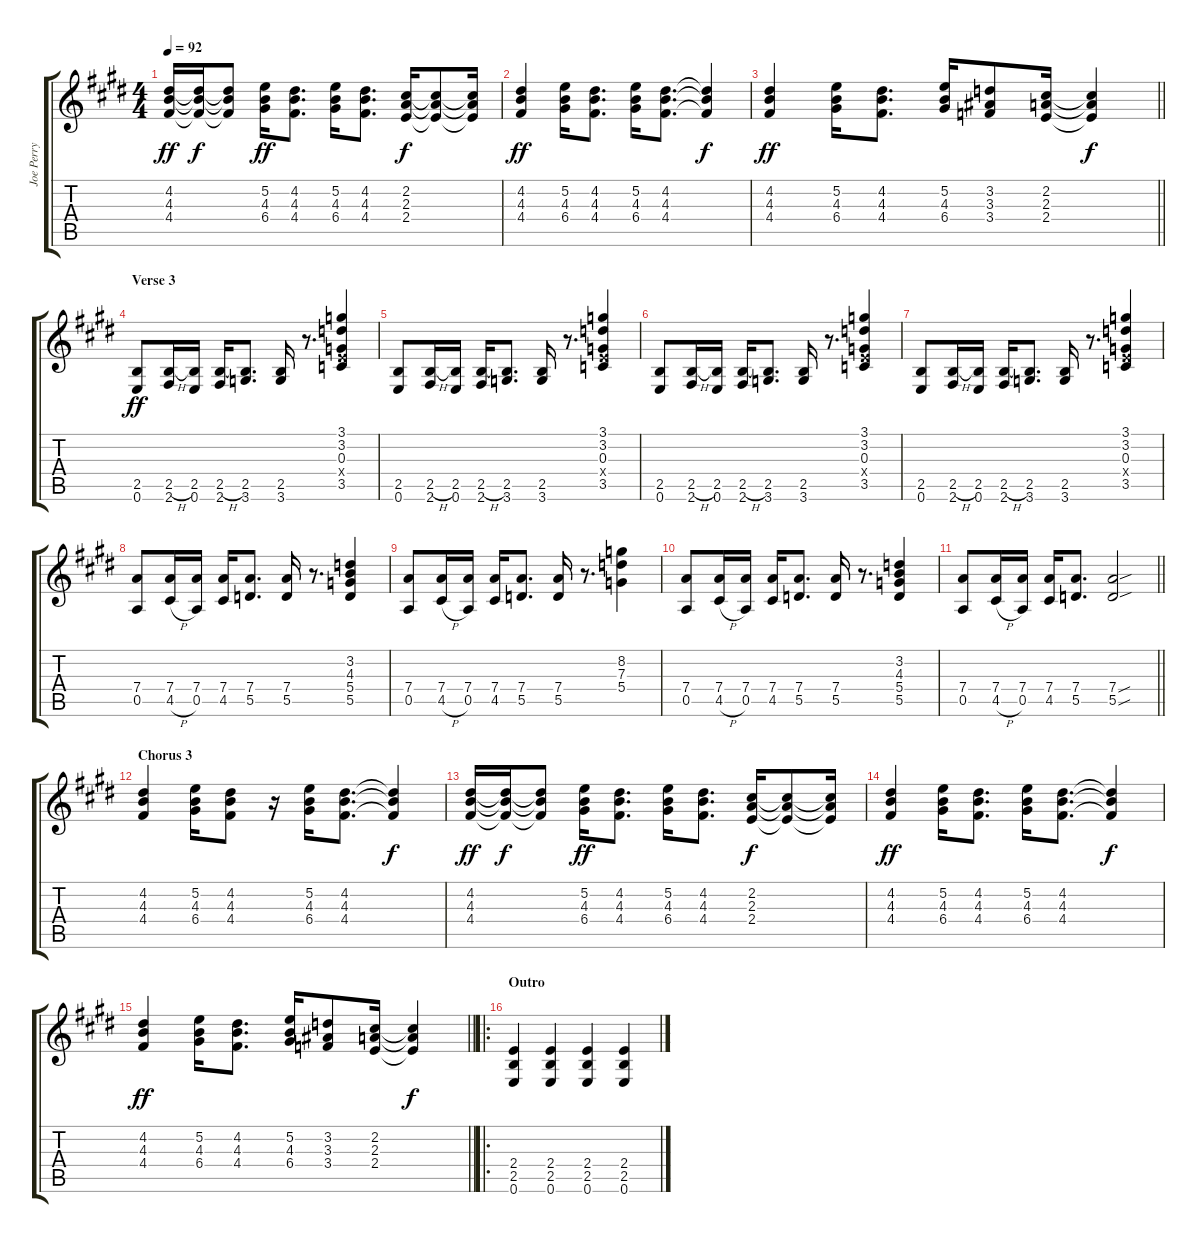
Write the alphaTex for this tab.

\track ("Joe Perry" "Joe Perry") {instrument overdrivenguitar}
\staff {score tabs}
\tuning (E4 B3 G3 D3 A2 E2) {hide}
\ts (4 4)
\tempo 92
\clef g2
\ks c#minor
(4.2 4.3 4.4).16{dy ff} (4.2{t} 4.3{t} 4.4{t}).16{dy f} (4.2{t} 4.3{t} 4.4{t}).8 (5.2 4.3 6.4).16{dy ff} (4.2 4.3 4.4).8{d} (5.2 4.3 6.4).16 (4.2 4.3 4.4).8{d} (2.2 2.3 2.4).16{dy f} (2.2{t} 2.3{t} 2.4{t}).8 (2.2{t} 2.3{t} 2.4{t}).16 |
\ks e
(4.2 4.3 4.4).4{dy ff} (5.2 4.3 6.4).16 (4.2 4.3 4.4).8{d} (5.2 4.3 6.4).16 (4.2 4.3 4.4).8{d} (4.2{t} 4.3{t} 4.4{t}).4{dy f} |
\barLineRight lightlight
\ks c#minor
(4.2 4.3 4.4).4{dy ff} (5.2 4.3 6.4).16 (4.2 4.3 4.4).8{d} (5.2 4.3 6.4).16 (3.2 3.3 3.4).8 (2.2 2.3 2.4).16 (2.2{t} 2.3{t} 2.4{t}).4{dy f} |
\section ("" "Verse 3")
\ks e
(2.5 0.6).8{dy ff} (2.5{h} 2.6).16 (2.5 0.6).16 (2.5{h} 2.6).16 (2.5 3.6).8{d} (2.5 3.6).16 r.8{d} (3.1 3.2 0.3 2.4{x} 3.5).4 |
\ks c#minor
(2.5 0.6).8 (2.5{h} 2.6).16 (2.5 0.6).16 (2.5{h} 2.6).16 (2.5 3.6).8{d} (2.5 3.6).16 r.8{d} (3.1 3.2 0.3 2.4{x} 3.5).4 |
\ks e
(2.5 0.6).8 (2.5{h} 2.6).16 (2.5 0.6).16 (2.5{h} 2.6).16 (2.5 3.6).8{d} (2.5 3.6).16 r.8{d} (3.1 3.2 0.3 2.4{x} 3.5).4 |
\ks c#minor
(2.5 0.6).8 (2.5{h} 2.6).16 (2.5 0.6).16 (2.5{h} 2.6).16 (2.5 3.6).8{d} (2.5 3.6).16 r.8{d} (3.1 3.2 0.3 2.4{x} 3.5).4 |
\ks e
(7.4 0.5).8 (7.4 4.5{h}).16 (7.4 0.5).16 (7.4 4.5).16 (7.4 5.5).8{d} (7.4 5.5).16 r.8{d} (3.2 4.3 5.4 5.5).4 |
\ks c#minor
(7.4 0.5).8 (7.4 4.5{h}).16 (7.4 0.5).16 (7.4 4.5).16 (7.4 5.5).8{d} (7.4 5.5).16 r.8{d} (8.2 7.3 5.4).4 |
\ks e
(7.4 0.5).8 (7.4 4.5{h}).16 (7.4 0.5).16 (7.4 4.5).16 (7.4 5.5).8{d} (7.4 5.5).16 r.8{d} (3.2 4.3 5.4 5.5).4 |
\barLineRight lightlight
\ks c#minor
(7.4 0.5).8 (7.4 4.5{h}).16 (7.4 0.5).16 (7.4 4.5).16 (7.4 5.5).8{d} (7.4{sou} 5.5{sou}).2 |
\section ("" "Chorus 3")
\ks e
(4.2 4.3 4.4).4 (5.2 4.3 6.4).16 (4.2 4.3 4.4).8 r.16 (5.2 4.3 6.4).16 (4.2 4.3 4.4).8{d} (4.2{t} 4.3{t} 4.4{t}).4{dy f} |
\ks c#minor
(4.2 4.3 4.4).16{dy ff} (4.2{t} 4.3{t} 4.4{t}).16{dy f} (4.2{t} 4.3{t} 4.4{t}).8 (5.2 4.3 6.4).16{dy ff} (4.2 4.3 4.4).8{d} (5.2 4.3 6.4).16 (4.2 4.3 4.4).8{d} (2.2 2.3 2.4).16{dy f} (2.2{t} 2.3{t} 2.4{t}).8 (2.2{t} 2.3{t} 2.4{t}).16 |
\ks e
(4.2 4.3 4.4).4{dy ff} (5.2 4.3 6.4).16 (4.2 4.3 4.4).8{d} (5.2 4.3 6.4).16 (4.2 4.3 4.4).8{d} (4.2{t} 4.3{t} 4.4{t}).4{dy f} |
\barLineRight lightlight
\ks c#minor
(4.2 4.3 4.4).4{dy ff} (5.2 4.3 6.4).16 (4.2 4.3 4.4).8{d} (5.2 4.3 6.4).16 (3.2 3.3 3.4).8 (2.2 2.3 2.4).16 (2.2{t} 2.3{t} 2.4{t}).4{dy f} |
\ro
\section ("" "Outro")
\ks e
(2.4 2.5 0.6).4 (2.4 2.5 0.6).4 (2.4 2.5 0.6).4 (2.4 2.5 0.6).4
